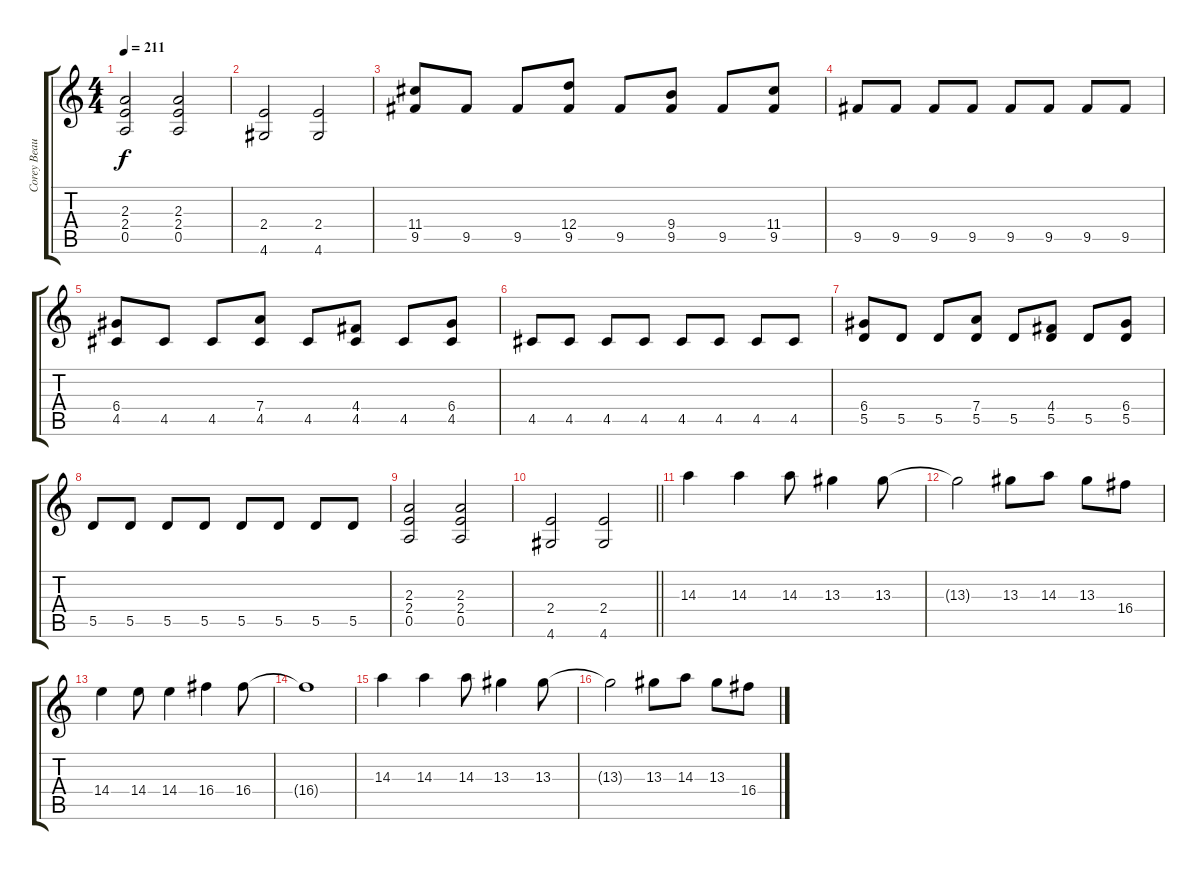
\track ("Corey Beaulieu" "Corey Beau") {instrument distortionguitar}
\staff {score tabs}
\tuning (E4 B3 G3 D3 A2 E2) {hide}
\ts (4 4)
\tempo 211
\clef g2
\ks c
(2.3 2.4 0.5).2{dy f} (2.3 2.4 0.5).2 |
(2.4 4.6).2 (2.4 4.6).2 |
(11.4 9.5).8 9.5.8 9.5.8 (12.4 9.5).8 9.5.8 (9.4 9.5).8 9.5.8 (11.4 9.5).8 |
9.5.8 9.5.8 9.5.8 9.5.8 9.5.8 9.5.8 9.5.8 9.5.8 |
(6.4 4.5).8 4.5.8 4.5.8 (7.4 4.5).8 4.5.8 (4.4 4.5).8 4.5.8 (6.4 4.5).8 |
4.5.8 4.5.8 4.5.8 4.5.8 4.5.8 4.5.8 4.5.8 4.5.8 |
(6.4 5.5).8 5.5.8 5.5.8 (7.4 5.5).8 5.5.8 (4.4 5.5).8 5.5.8 (6.4 5.5).8 |
5.5.8 5.5.8 5.5.8 5.5.8 5.5.8 5.5.8 5.5.8 5.5.8 |
(2.3 2.4 0.5).2 (2.3 2.4 0.5).2 |
\barLineRight lightlight
(2.4 4.6).2 (2.4 4.6).2 |
14.3.4 14.3.4 14.3.8 13.3.4 13.3.8 |
13.3{t}.2 13.3.8 14.3.8 13.3.8 16.4.8 |
14.4.4 14.4.8 14.4.4 16.4.4 16.4.8 |
16.4{t}.1 |
14.3.4 14.3.4 14.3.8 13.3.4 13.3.8 |
13.3{t}.2 13.3.8 14.3.8 13.3.8 16.4.8
